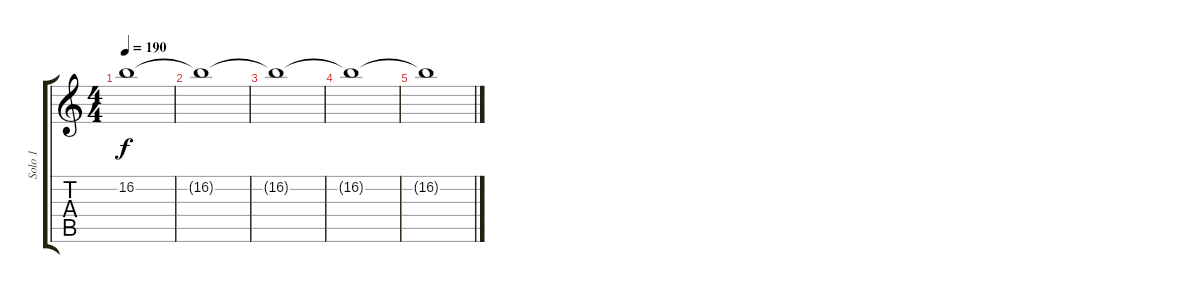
\track ("Solo 1" "Solo 1") {instrument distortionguitar}
\staff {score tabs}
\tuning (C4 G3 Eb3 Bb2 F2 C2) {hide}
\ts (4 4)
\tempo 190
\clef g2
\ks c
16.2{t}.1{dy f} |
16.2{t}.1 |
16.2{t}.1 |
16.2{t}.1 |
16.2{t}.1
